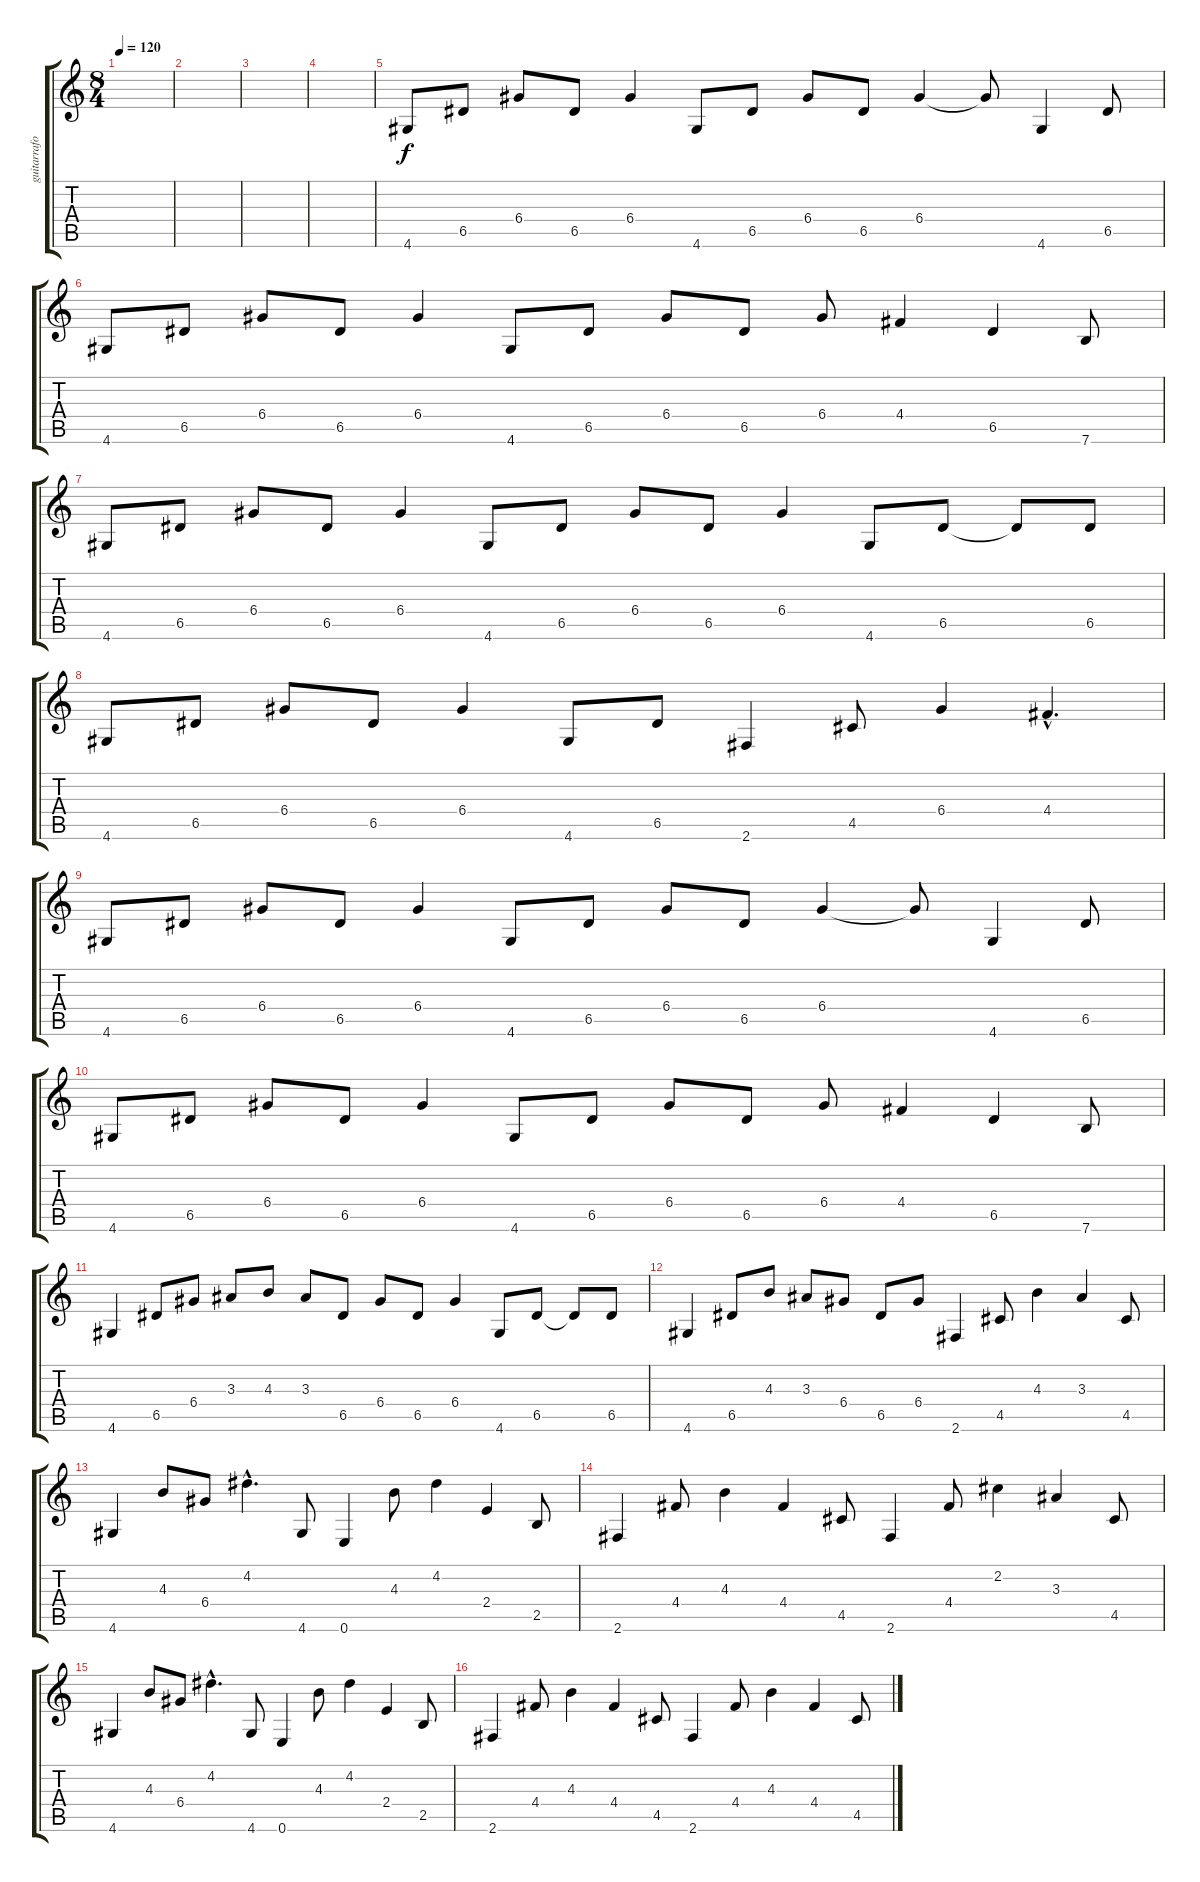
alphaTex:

\track ("guitarrafondo" "guitarrafo") {instrument overdrivenguitar}
\staff {score tabs}
\tuning (E4 B3 G3 D3 A2 E2) {hide}
\ts (8 4)
\tempo 120
\clef g2
\ks c
|
|
|
|
4.6.8{volume 11 instrument electricguitarmuted} 6.5.8 6.4.8 6.5.8 6.4.4 4.6.8 6.5.8 6.4.8 6.5.8 6.4.4 6.4{t}.8 4.6.4 6.5.8 |
4.6.8 6.5.8 6.4.8 6.5.8 6.4.4 4.6.8 6.5.8 6.4.8 6.5.8 6.4.8 4.4.4 6.5.4 7.6.8 |
4.6.8 6.5.8 6.4.8 6.5.8 6.4.4 4.6.8 6.5.8 6.4.8 6.5.8 6.4.4 4.6.8 6.5.8 6.5{t}.8 6.5.8 |
4.6.8 6.5.8 6.4.8 6.5.8 6.4.4 4.6.8 6.5.8 2.6.4 4.5.8 6.4.4 4.4{hac}.4{d} |
4.6.8 6.5.8 6.4.8 6.5.8 6.4.4 4.6.8 6.5.8 6.4.8 6.5.8 6.4.4 6.4{t}.8 4.6.4 6.5.8 |
4.6.8 6.5.8 6.4.8 6.5.8 6.4.4 4.6.8 6.5.8 6.4.8 6.5.8 6.4.8 4.4.4 6.5.4 7.6.8 |
4.6.4 6.5.8 6.4.8 3.3.8 4.3.8 3.3.8 6.5.8 6.4.8 6.5.8 6.4.4 4.6.8 6.5.8 6.5{t}.8 6.5.8 |
4.6.4 6.5.8 4.3.8 3.3.8 6.4.8 6.5.8 6.4.8 2.6.4 4.5.8 4.3.4 3.3.4 4.5.8 |
4.6.4{instrument overdrivenguitar} 4.3.8 6.4.8 4.2{hac}.4{d} 4.6.8 0.6.4 4.3.8 4.2.4 2.4.4 2.5.8 |
2.6.4 4.4.8 4.3.4 4.4.4 4.5.8 2.6.4 4.4.8 2.2.4 3.3.4 4.5.8 |
4.6.4 4.3.8 6.4.8 4.2{hac}.4{d} 4.6.8 0.6.4 4.3.8 4.2.4 2.4.4 2.5.8 |
2.6.4 4.4.8 4.3.4 4.4.4 4.5.8 2.6.4 4.4.8 4.3.4 4.4.4 4.5.8
